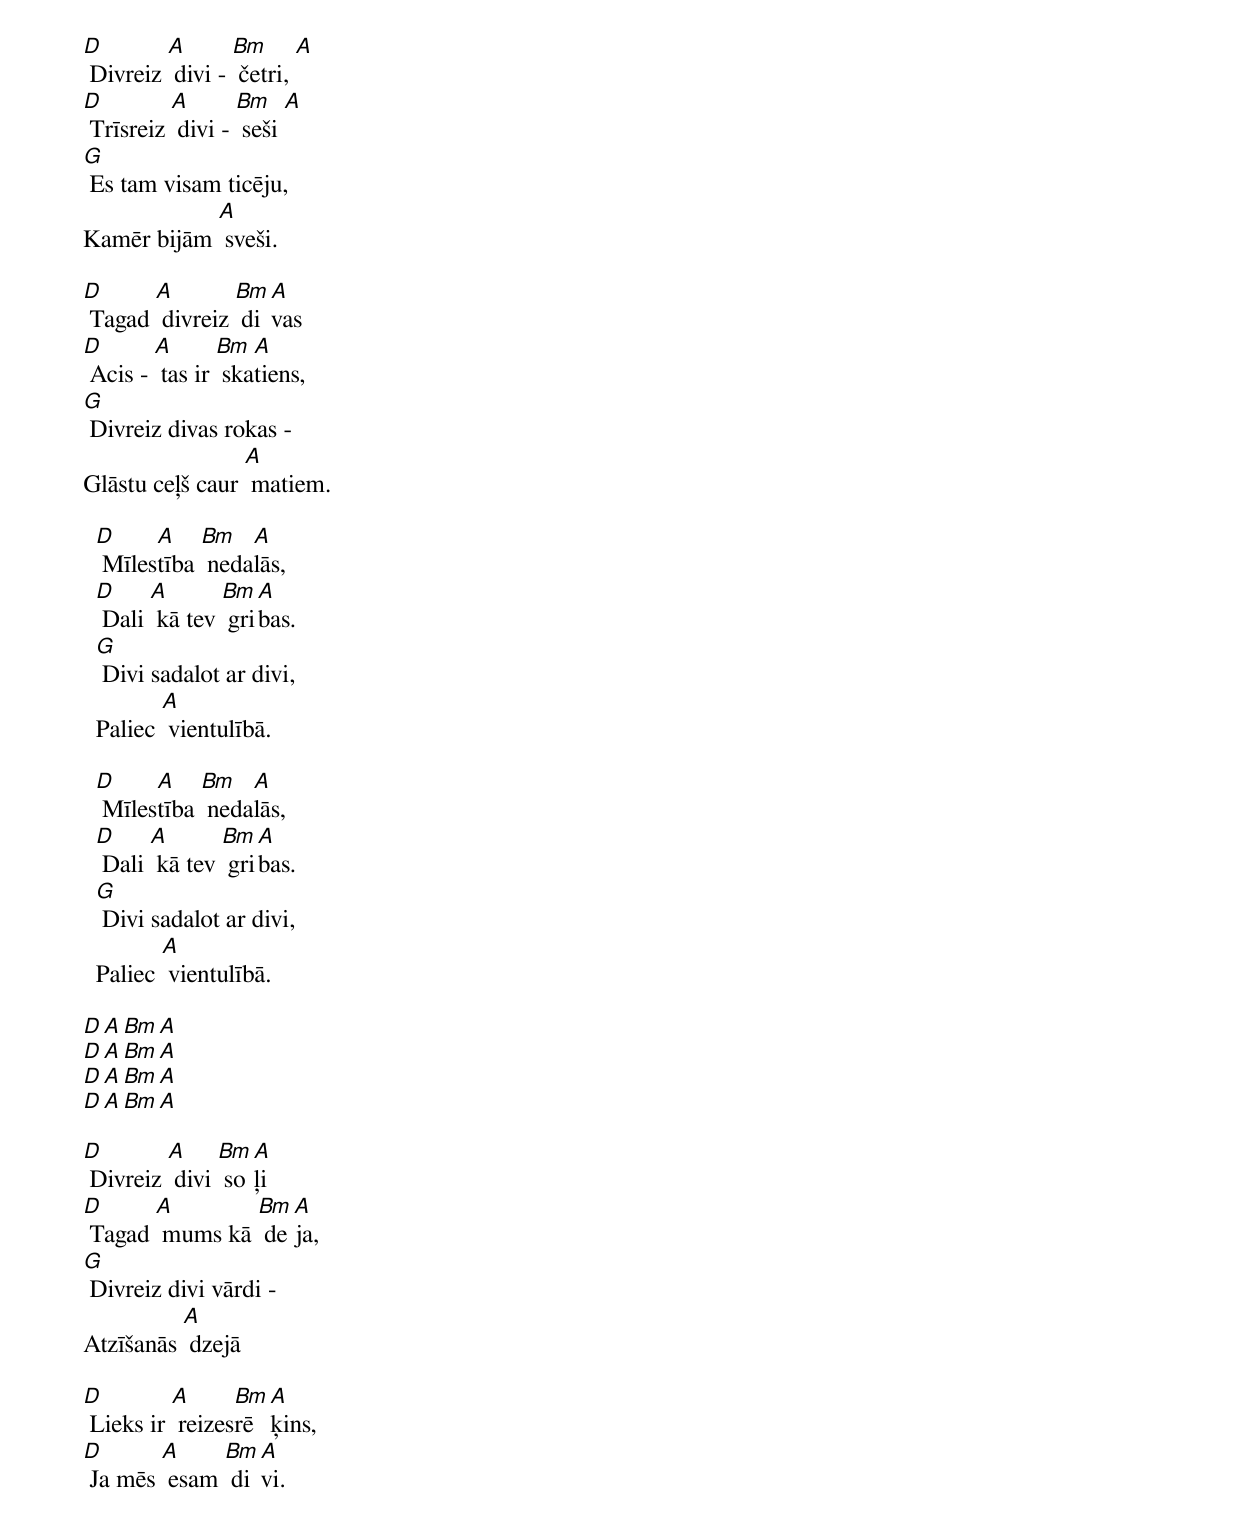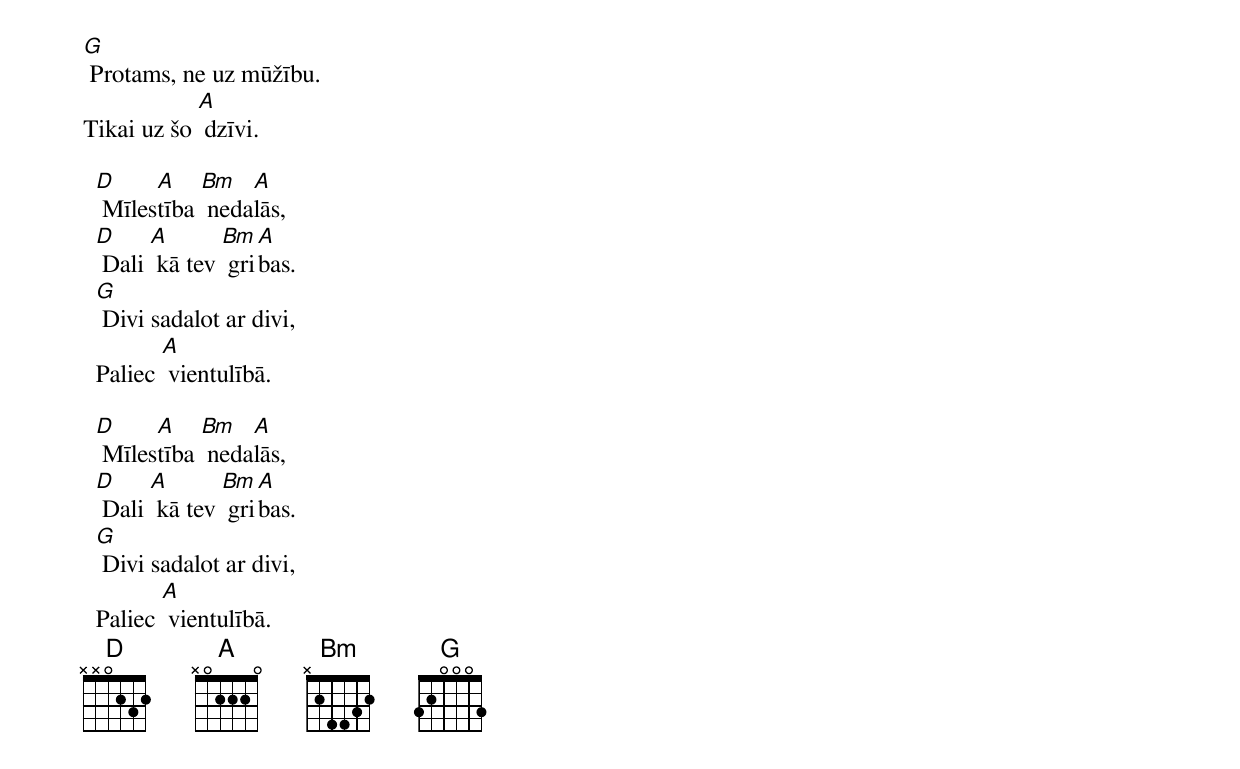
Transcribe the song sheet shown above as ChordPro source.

[D] Divreiz [A] divi - [Bm] četri, [A]
[D] Trīsreiz [A] divi - [Bm] seši [A]
[G] Es tam visam ticēju,
Kamēr bijām [A] sveši.

[D] Tagad [A] divreiz [Bm] di[A]vas
[D] Acis - [A] tas ir [Bm] ska[A]tiens,
[G] Divreiz divas rokas -
Glāstu ceļš caur [A] matiem.

  [D] Mīles[A]tība [Bm] neda[A]lās,
  [D] Dali [A] kā tev [Bm] gri[A]bas.
  [G] Divi sadalot ar divi,
  Paliec [A] vientulībā.

  [D] Mīles[A]tība [Bm] neda[A]lās,
  [D] Dali [A] kā tev [Bm] gri[A]bas.
  [G] Divi sadalot ar divi,
  Paliec [A] vientulībā.

[D][A][Bm][A]
[D][A][Bm][A]
[D][A][Bm][A]
[D][A][Bm][A]

[D] Divreiz [A] divi [Bm] so[A]ļi
[D] Tagad [A] mums kā [Bm] de[A]ja,
[G] Divreiz divi vārdi -
Atzīšanās [A] dzejā

[D] Lieks ir [A] reizes[Bm]rē[A]ķins,
[D] Ja mēs [A] esam [Bm] di[A]vi.
[G] Protams, ne uz mūžību.
Tikai uz šo [A] dzīvi.

  [D] Mīles[A]tība [Bm] neda[A]lās,
  [D] Dali [A] kā tev [Bm] gri[A]bas.
  [G] Divi sadalot ar divi,
  Paliec [A] vientulībā.

  [D] Mīles[A]tība [Bm] neda[A]lās,
  [D] Dali [A] kā tev [Bm] gri[A]bas.
  [G] Divi sadalot ar divi,
  Paliec [A] vientulībā.
